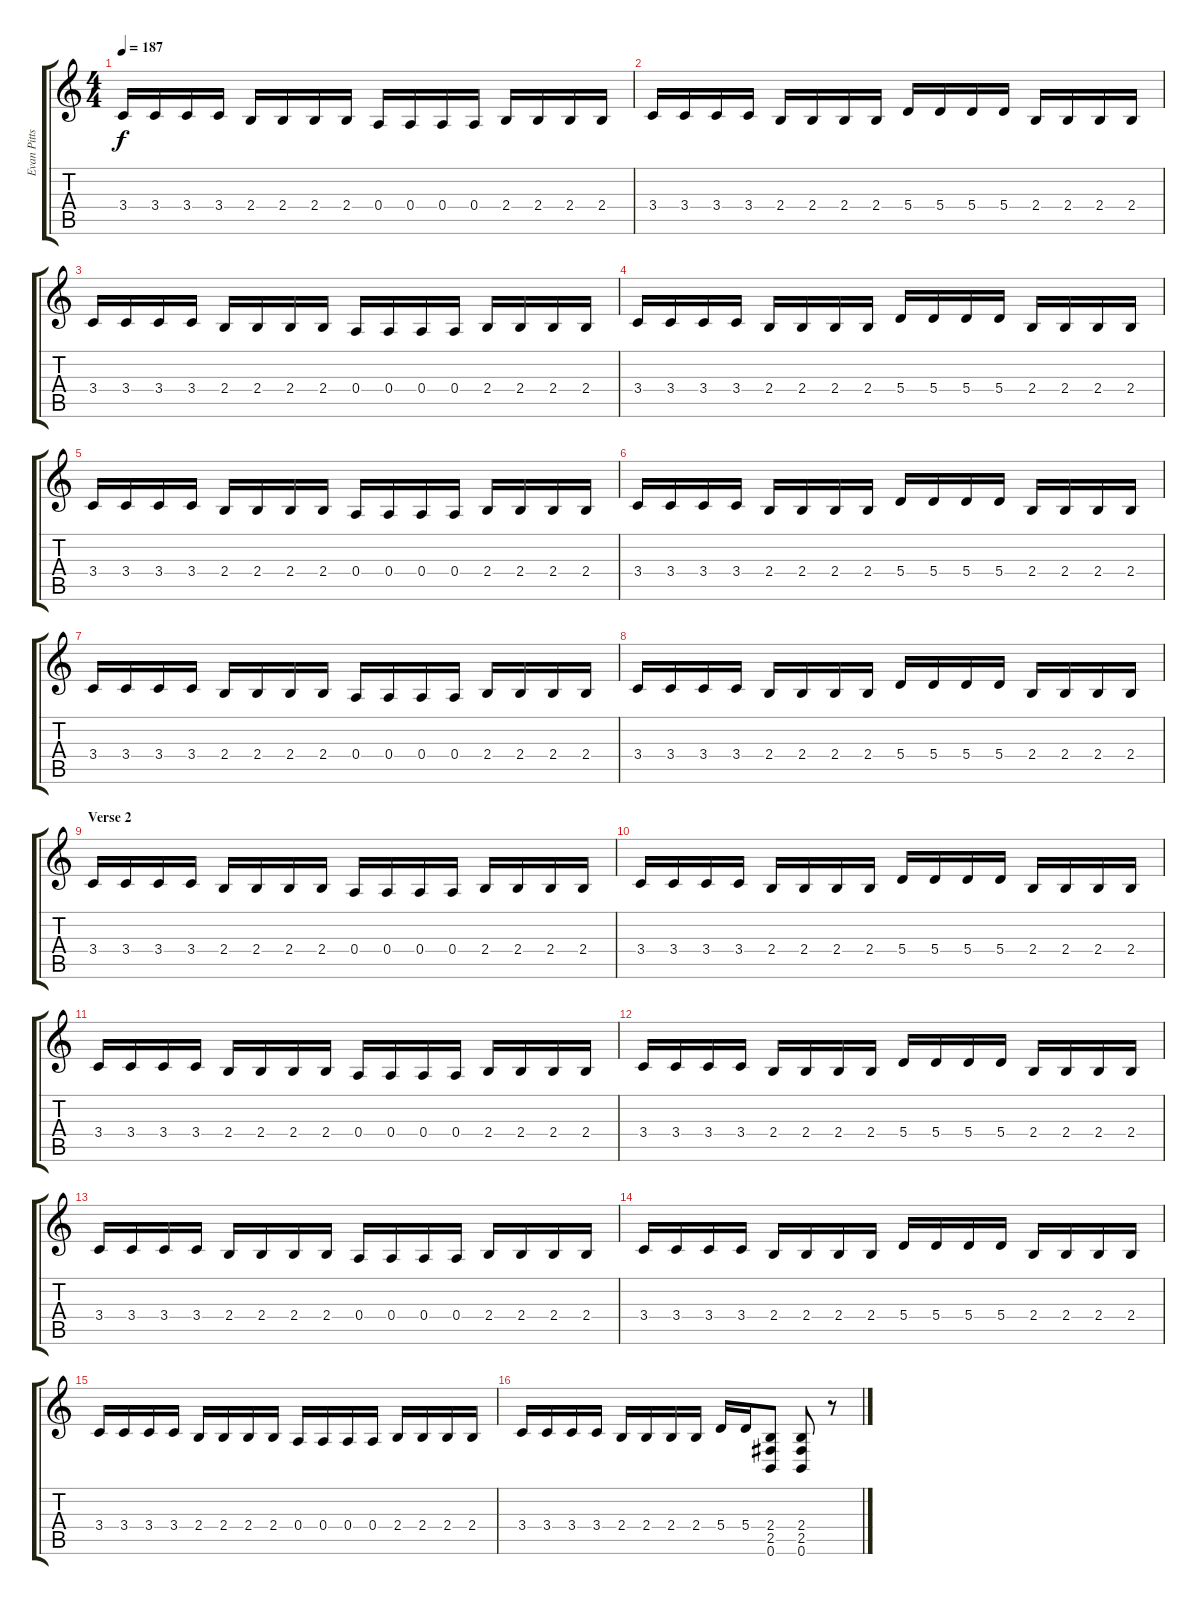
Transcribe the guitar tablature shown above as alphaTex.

\track ("Evan Pitts - Guitar" "Evan Pitts") {instrument distortionguitar}
\staff {score tabs}
\tuning (B3 Gb3 D3 A2 E2 B1) {hide}
\ts (4 4)
\tempo 187
\clef g2
\ks c
3.4.16{dy f} 3.4.16 3.4.16 3.4.16 2.4.16 2.4.16 2.4.16 2.4.16 0.4.16 0.4.16 0.4.16 0.4.16 2.4.16 2.4.16 2.4.16 2.4.16 |
3.4.16 3.4.16 3.4.16 3.4.16 2.4.16 2.4.16 2.4.16 2.4.16 5.4.16 5.4.16 5.4.16 5.4.16 2.4.16 2.4.16 2.4.16 2.4.16 |
3.4.16 3.4.16 3.4.16 3.4.16 2.4.16 2.4.16 2.4.16 2.4.16 0.4.16 0.4.16 0.4.16 0.4.16 2.4.16 2.4.16 2.4.16 2.4.16 |
3.4.16 3.4.16 3.4.16 3.4.16 2.4.16 2.4.16 2.4.16 2.4.16 5.4.16 5.4.16 5.4.16 5.4.16 2.4.16 2.4.16 2.4.16 2.4.16 |
3.4.16 3.4.16 3.4.16 3.4.16 2.4.16 2.4.16 2.4.16 2.4.16 0.4.16 0.4.16 0.4.16 0.4.16 2.4.16 2.4.16 2.4.16 2.4.16 |
3.4.16 3.4.16 3.4.16 3.4.16 2.4.16 2.4.16 2.4.16 2.4.16 5.4.16 5.4.16 5.4.16 5.4.16 2.4.16 2.4.16 2.4.16 2.4.16 |
3.4.16 3.4.16 3.4.16 3.4.16 2.4.16 2.4.16 2.4.16 2.4.16 0.4.16 0.4.16 0.4.16 0.4.16 2.4.16 2.4.16 2.4.16 2.4.16 |
3.4.16 3.4.16 3.4.16 3.4.16 2.4.16 2.4.16 2.4.16 2.4.16 5.4.16 5.4.16 5.4.16 5.4.16 2.4.16 2.4.16 2.4.16 2.4.16 |
\section ("" "Verse 2")
3.4.16 3.4.16 3.4.16 3.4.16 2.4.16 2.4.16 2.4.16 2.4.16 0.4.16 0.4.16 0.4.16 0.4.16 2.4.16 2.4.16 2.4.16 2.4.16 |
3.4.16 3.4.16 3.4.16 3.4.16 2.4.16 2.4.16 2.4.16 2.4.16 5.4.16 5.4.16 5.4.16 5.4.16 2.4.16 2.4.16 2.4.16 2.4.16 |
3.4.16 3.4.16 3.4.16 3.4.16 2.4.16 2.4.16 2.4.16 2.4.16 0.4.16 0.4.16 0.4.16 0.4.16 2.4.16 2.4.16 2.4.16 2.4.16 |
3.4.16 3.4.16 3.4.16 3.4.16 2.4.16 2.4.16 2.4.16 2.4.16 5.4.16 5.4.16 5.4.16 5.4.16 2.4.16 2.4.16 2.4.16 2.4.16 |
3.4.16 3.4.16 3.4.16 3.4.16 2.4.16 2.4.16 2.4.16 2.4.16 0.4.16 0.4.16 0.4.16 0.4.16 2.4.16 2.4.16 2.4.16 2.4.16 |
3.4.16 3.4.16 3.4.16 3.4.16 2.4.16 2.4.16 2.4.16 2.4.16 5.4.16 5.4.16 5.4.16 5.4.16 2.4.16 2.4.16 2.4.16 2.4.16 |
3.4.16 3.4.16 3.4.16 3.4.16 2.4.16 2.4.16 2.4.16 2.4.16 0.4.16 0.4.16 0.4.16 0.4.16 2.4.16 2.4.16 2.4.16 2.4.16 |
3.4.16 3.4.16 3.4.16 3.4.16 2.4.16 2.4.16 2.4.16 2.4.16 5.4.16 5.4.16 (2.4 2.5 0.6).8 (2.4 2.5 0.6).8 r.8
